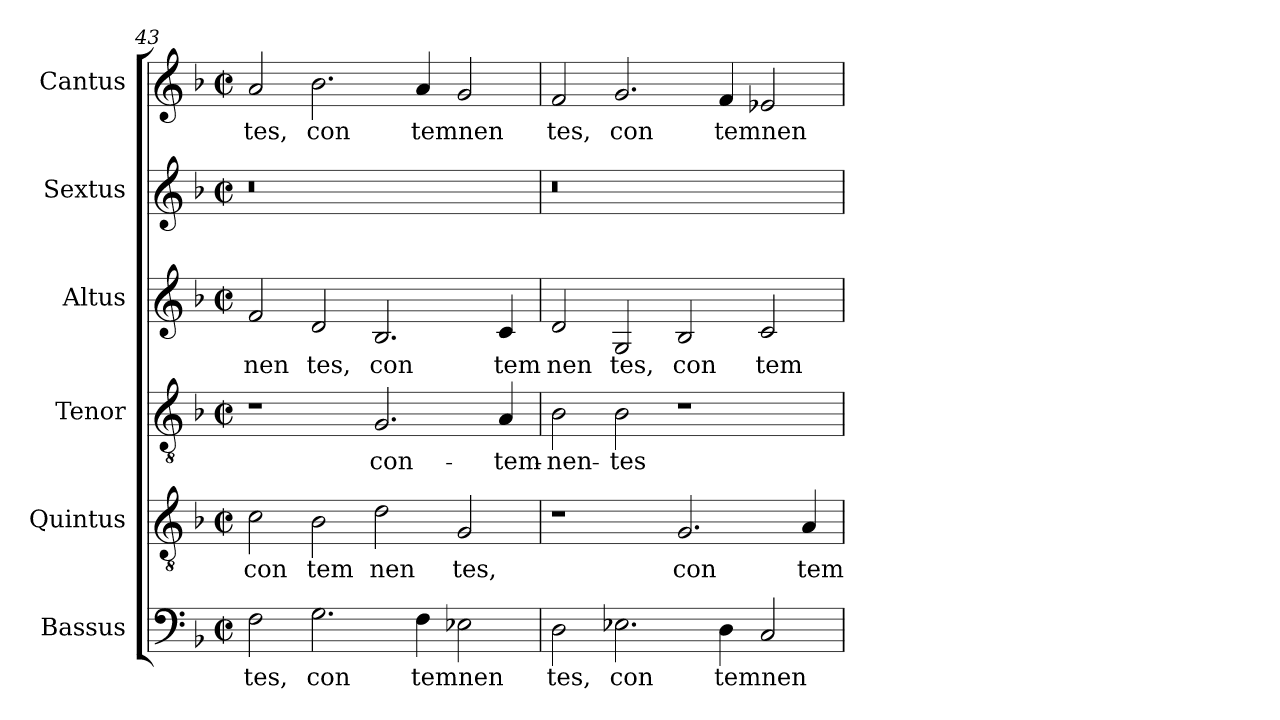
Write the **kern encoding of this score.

**kern	**text	**kern	**text	**kern	**text	**kern	**text	**kern	**kern	**text
*part6	*part6	*part5	*part5	*part4	*part4	*part3	*part3	*part2	*part1	*part1
*staff6	*staff6	*staff5	*staff5	*staff4	*staff4	*staff3	*staff3	*staff2	*staff1	*staff1
*I"Bassus	*	*I"Quintus	*	*I"Tenor	*	*I"Altus	*	*I"Sextus	*I"Cantus	*
*clefF4	*	*clefGv2	*	*clefGv2	*	*clefG2	*	*clefG2	*clefG2	*
*k[b-]	*	*k[b-]	*	*k[b-]	*	*k[b-]	*	*k[b-]	*k[b-]	*
*F:	*	*F:	*	*F:	*	*F:	*	*F:	*F:	*
*M2/2	*	*M2/2	*	*M2/2	*	*M2/2	*	*M2/2	*M2/2	*
*met(c|)	*	*met(c|)	*	*met(c|)	*	*met(c|)	*	*met(c|)	*met(c|)	*
=43	=43	=43	=43	=43	=43	=43	=43	=43	=43	=43
!	!LO:LY:b:cj	!	!LO:LY:b:cj	!	!	!	!LO:LY:b:cj	!	!	!LO:LY:b:cj
2F\	tes,	2c\	con	1r	.	2f/	nen	0r	2a/	tes,
!	!LO:LY:b:cj	!	!LO:LY:b:cj	!	!	!	!LO:LY:b:cj	!	!	!LO:LY:b:cj
2.G\	con	2B-\	tem	.	.	2d/	tes,	.	2.b-\	con
!	!	!	!LO:LY:b:cj	!	!LO:LY:b:cj	!	!LO:LY:b:cj	!	!	!
.	.	2d\	nen	2.G/	con-	2.B-/	con	.	.	.
!	!LO:LY:b	!	!	!	!	!	!	!	!	!LO:LY:b
4F\	temnen	.	.	.	.	.	.	.	4a/	temnen
!	!	!	!LO:LY:b:cj	!	!	!	!	!	!	!
2E-X\	.	2G/	tes,	.	.	.	.	.	2g/	.
!	!	!	!	!	!LO:LY:b:cj	!	!LO:LY:b:cj	!	!	!
.	.	.	.	4A/	-tem-	4c/	tem	.	.	.
=44	=44	=44	=44	=44	=44	=44	=44	=44	=44	=44
!	!LO:LY:b:cj	!	!	!	!LO:LY:b:cj	!	!LO:LY:b:cj	!	!	!LO:LY:b:cj
2D\	tes,	1r	.	2B-\	-nen-	2d/	nen	0r	2f/	tes,
!	!LO:LY:b:cj	!	!	!	!LO:LY:b:cj	!	!LO:LY:b:cj	!	!	!LO:LY:b:cj
2.E-X\	con	.	.	2B-\	-tes	2G/	tes,	.	2.g/	con
!	!	!	!LO:LY:b:cj	!	!	!	!LO:LY:b:cj	!	!	!
.	.	2.G/	con	1r	.	2B-/	con	.	.	.
!	!LO:LY:b	!	!	!	!	!	!	!	!	!LO:LY:b
4D\	temnen	.	.	.	.	.	.	.	4f/	temnen
!	!	!	!	!	!	!	!LO:LY:b:cj	!	!	!
2C/	.	.	.	.	.	2c/	tem	.	2e-X/	.
!	!	!	!LO:LY:b:cj	!	!	!	!	!	!	!
.	.	4A/	tem	.	.	.	.	.	.	.
=	=	=	=	=	=	=	=	=	=	=
*-	*-	*-	*-	*-	*-	*-	*-	*-	*-	*-
